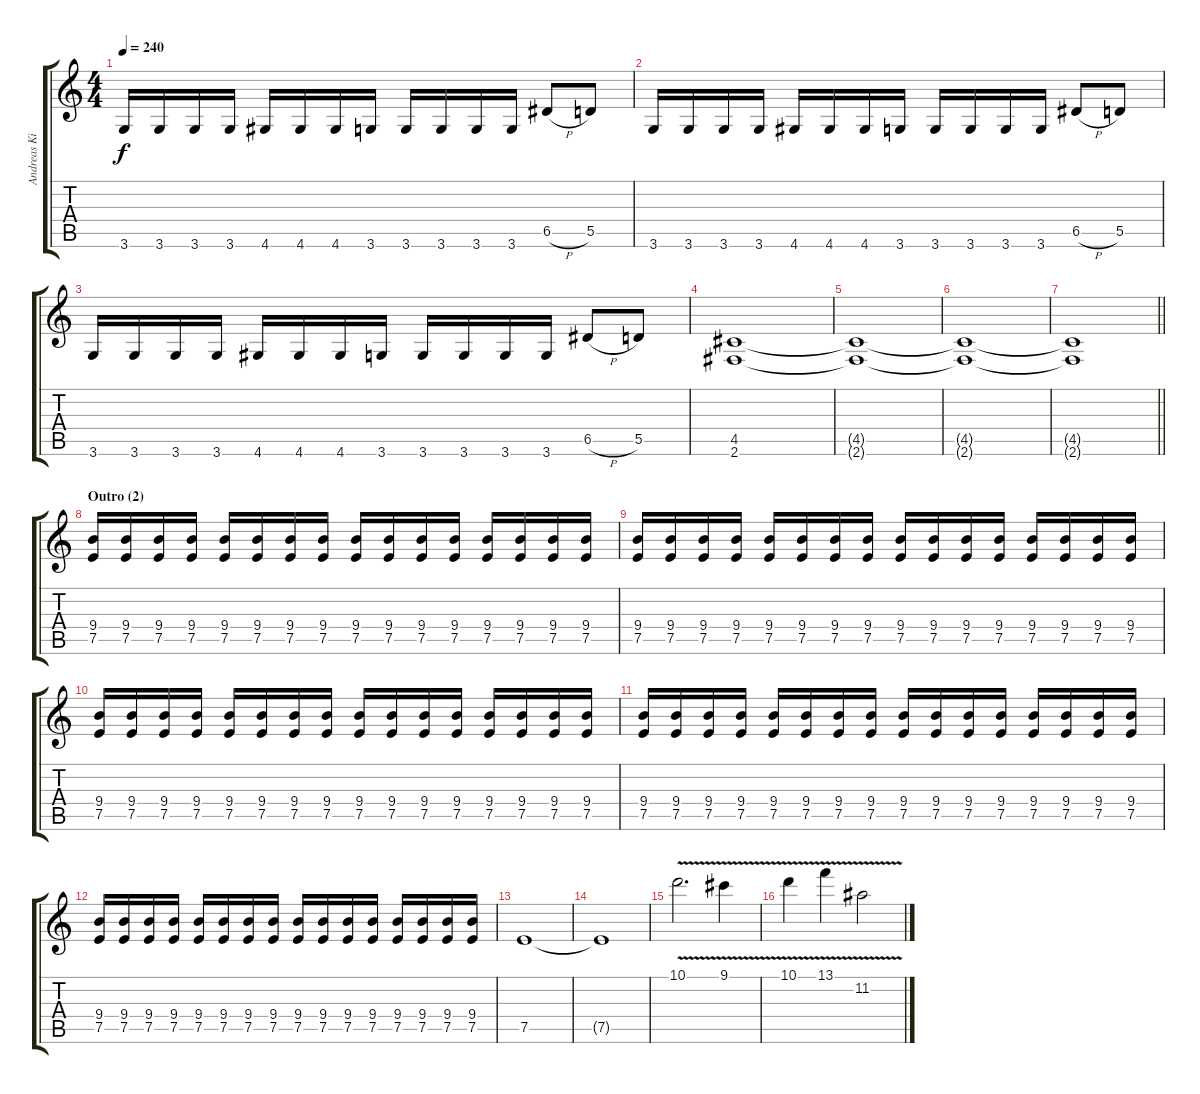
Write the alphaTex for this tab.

\track ("Andreas Kisser" "Andreas Ki") {instrument distortionguitar}
\staff {score tabs}
\tuning (E4 B3 G3 D3 A2 E2) {hide}
\ts (4 4)
\tempo 240
\clef g2
\ks c
3.6.16{dy f} 3.6.16 3.6.16 3.6.16 4.6.16 4.6.16 4.6.16 3.6.16 3.6.16 3.6.16 3.6.16 3.6.16 6.5{h}.8 5.5.8 |
3.6.16 3.6.16 3.6.16 3.6.16 4.6.16 4.6.16 4.6.16 3.6.16 3.6.16 3.6.16 3.6.16 3.6.16 6.5{h}.8 5.5.8 |
3.6.16 3.6.16 3.6.16 3.6.16 4.6.16 4.6.16 4.6.16 3.6.16 3.6.16 3.6.16 3.6.16 3.6.16 6.5{h}.8 5.5.8 |
(4.5 2.6).1 |
(4.5{t} 2.6{t}).1 |
(4.5{t} 2.6{t}).1 |
\barLineRight lightlight
(4.5{t} 2.6{t}).1 |
\section ("" "Outro (2)")
(9.4 7.5).16 (9.4 7.5).16 (9.4 7.5).16 (9.4 7.5).16 (9.4 7.5).16 (9.4 7.5).16 (9.4 7.5).16 (9.4 7.5).16 (9.4 7.5).16 (9.4 7.5).16 (9.4 7.5).16 (9.4 7.5).16 (9.4 7.5).16 (9.4 7.5).16 (9.4 7.5).16 (9.4 7.5).16 |
(9.4 7.5).16 (9.4 7.5).16 (9.4 7.5).16 (9.4 7.5).16 (9.4 7.5).16 (9.4 7.5).16 (9.4 7.5).16 (9.4 7.5).16 (9.4 7.5).16 (9.4 7.5).16 (9.4 7.5).16 (9.4 7.5).16 (9.4 7.5).16 (9.4 7.5).16 (9.4 7.5).16 (9.4 7.5).16 |
(9.4 7.5).16 (9.4 7.5).16 (9.4 7.5).16 (9.4 7.5).16 (9.4 7.5).16 (9.4 7.5).16 (9.4 7.5).16 (9.4 7.5).16 (9.4 7.5).16 (9.4 7.5).16 (9.4 7.5).16 (9.4 7.5).16 (9.4 7.5).16 (9.4 7.5).16 (9.4 7.5).16 (9.4 7.5).16 |
(9.4 7.5).16 (9.4 7.5).16 (9.4 7.5).16 (9.4 7.5).16 (9.4 7.5).16 (9.4 7.5).16 (9.4 7.5).16 (9.4 7.5).16 (9.4 7.5).16 (9.4 7.5).16 (9.4 7.5).16 (9.4 7.5).16 (9.4 7.5).16 (9.4 7.5).16 (9.4 7.5).16 (9.4 7.5).16 |
(9.4 7.5).16 (9.4 7.5).16 (9.4 7.5).16 (9.4 7.5).16 (9.4 7.5).16 (9.4 7.5).16 (9.4 7.5).16 (9.4 7.5).16 (9.4 7.5).16 (9.4 7.5).16 (9.4 7.5).16 (9.4 7.5).16 (9.4 7.5).16 (9.4 7.5).16 (9.4 7.5).16 (9.4 7.5).16 |
7.5.1 |
7.5{t}.1 |
10.1{v}.2{d} 9.1{v}.4 |
10.1{v}.4 13.1{v}.4 11.2{v}.2
